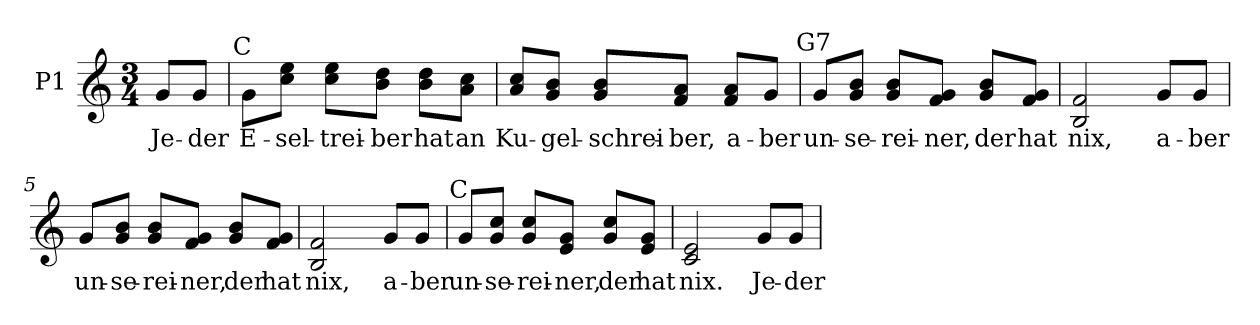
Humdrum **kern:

**kern	**text
*part1	*part1
*staff1	*staff1
*I"P1	*
!!LO:PB:g=z
*clefG2	*
*k[]	*
*C:	*
*M3/4	*
=	=
!	!LO:LY:b:color=#000000
8gi/L	Je-
!	!LO:LY:b:color=#000000
8gi/J	-der
=1	=1
!LO:TX:a:cj:t=C	!
!	!LO:LY:b:color=#000000
8gi\L	E-
!	!LO:LY:b:color=#000000
8cci\ 8eeiJ	-sel-
!	!LO:LY:b:color=#000000
8cci\ 8eeiL	-trei-
!	!LO:LY:b:color=#000000
8bi\ 8ddiJ	-ber
!	!LO:LY:b:color=#000000
8bi\ 8ddiL	hat
!	!LO:LY:b:color=#000000
8ai\ 8cciJ	an
=2	=2
!	!LO:LY:b:color=#000000
8ai/ 8cciL	Ku-
!	!LO:LY:b:color=#000000
8gi/ 8biJ	-gel-
!	!LO:LY:b:color=#000000
8gi/ 8biL	-schrei-
!	!LO:LY:b:color=#000000
8fi/ 8aiJ	-ber,
!	!LO:LY:b:color=#000000
8fi/ 8aiL	a-
!	!LO:LY:b:color=#000000
8gi/J	-ber
=3	=3
!LO:TX:a:cj:t=G7	!
!	!LO:LY:b:color=#000000
8gi/L	un-
!	!LO:LY:b:color=#000000
8gi/ 8biJ	-se-
!	!LO:LY:b:color=#000000
8gi/ 8biL	-rei-
!	!LO:LY:b:color=#000000
8fi/ 8giJ	-ner,
!	!LO:LY:b:color=#000000
8gi/ 8biL	der
!	!LO:LY:b:color=#000000
8fi/ 8giJ	hat
=4	=4
!	!LO:LY:b:color=#000000
2Bi/ 2fi	nix,
!	!LO:LY:b:color=#000000
8gi/L	a-
!	!LO:LY:b:color=#000000
8gi/J	-ber
!!LO:LB:g=z
=5	=5
!	!LO:LY:b:color=#000000
8gi/L	un-
!	!LO:LY:b:color=#000000
8gi/ 8biJ	-se-
!	!LO:LY:b:color=#000000
8gi/ 8biL	-rei-
!	!LO:LY:b:color=#000000
8fi/ 8giJ	-ner,
!	!LO:LY:b:color=#000000
8gi/ 8biL	der
!	!LO:LY:b:color=#000000
8fi/ 8giJ	hat
=6	=6
!	!LO:LY:b:color=#000000
2Bi/ 2fi	nix,
!	!LO:LY:b:color=#000000
8gi/L	a-
!	!LO:LY:b:color=#000000
8gi/J	-ber
=7	=7
!LO:TX:a:cj:t=C	!
!	!LO:LY:b:color=#000000
8gi/L	un-
!	!LO:LY:b:color=#000000
8gi/ 8cciJ	-se-
!	!LO:LY:b:color=#000000
8gi/ 8cciL	-rei-
!	!LO:LY:b:color=#000000
8ei/ 8giJ	-ner,
!	!LO:LY:b:color=#000000
8gi/ 8cciL	der
!	!LO:LY:b:color=#000000
8ei/ 8giJ	hat
=8	=8
!	!LO:LY:b:color=#000000
2ci/ 2ei	nix.
!	!LO:LY:b:color=#000000
8gi/L	Je-
!	!LO:LY:b:color=#000000
8gi/J	-der
=	=
*-	*-
